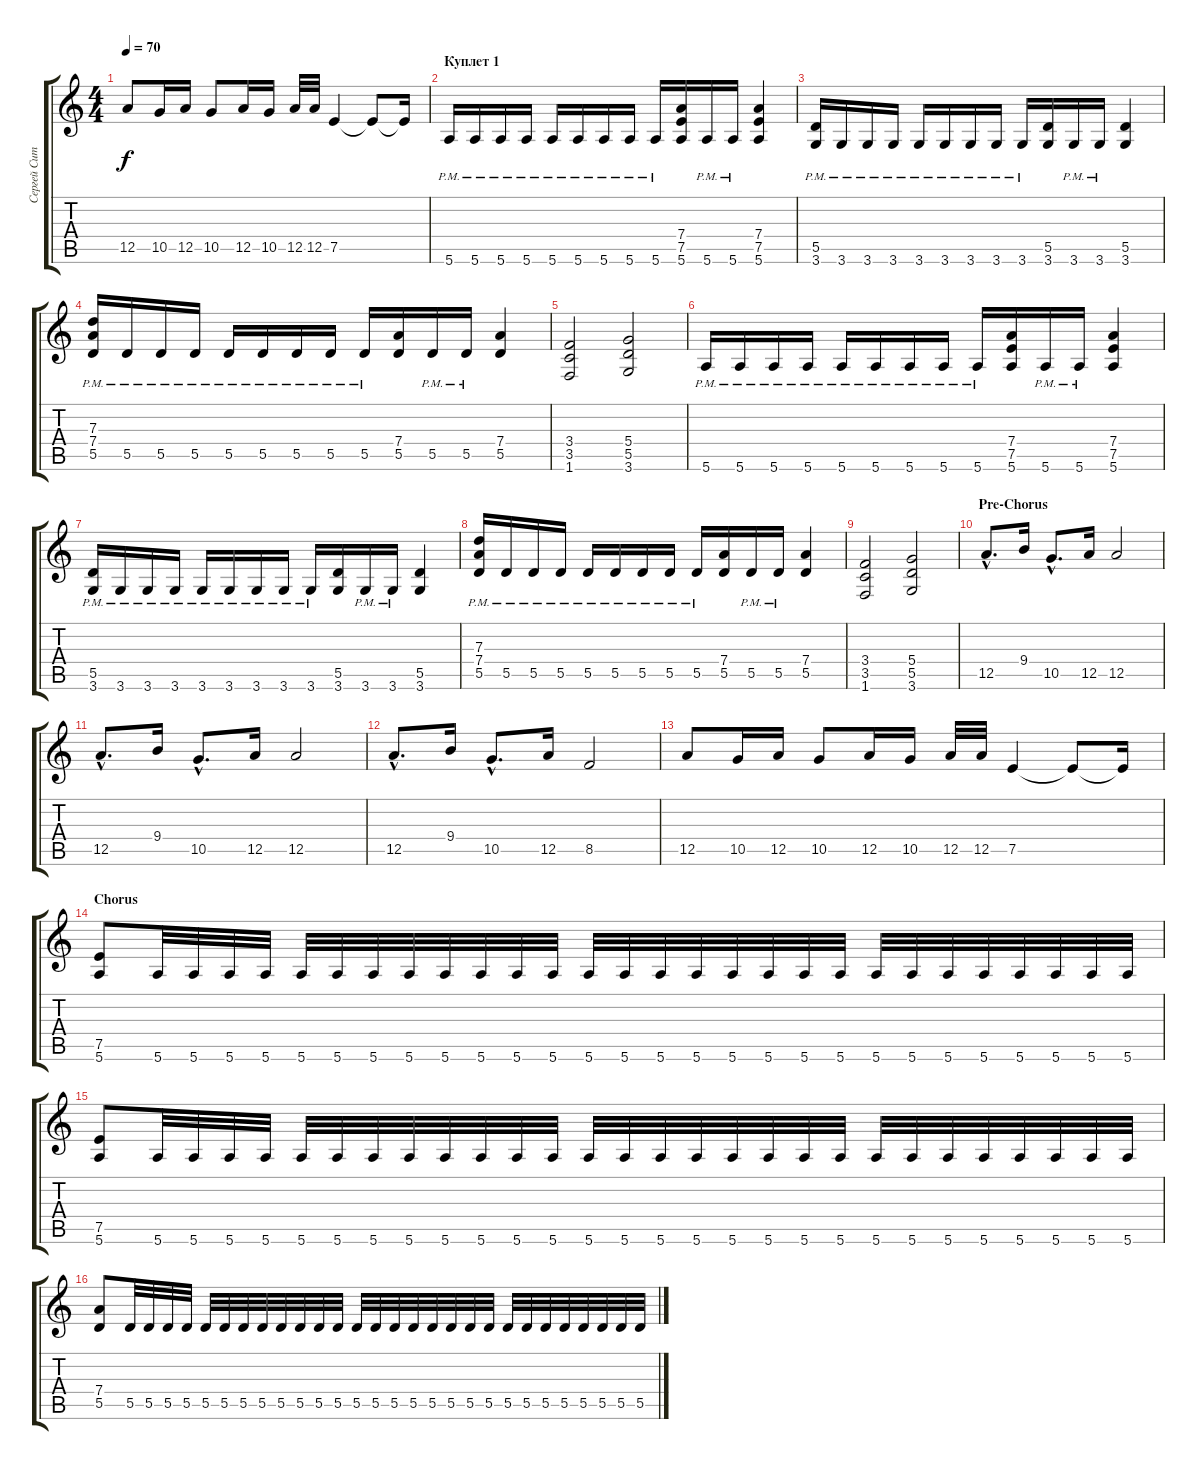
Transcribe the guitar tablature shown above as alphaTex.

\track ("Сергей Ситников" "Сергей Сит") {instrument overdrivenguitar}
\staff {score tabs}
\tuning (E4 B3 G3 D3 A2 E2) {hide}
\ts (4 4)
\tempo 70
\clef g2
\ks c
12.5.8{dy f} 10.5.16 12.5.16 10.5.8 12.5.16 10.5.16 12.5.32 12.5.32 7.5.4 7.5{t}.8 7.5{t}.16 |
\section ("" "Куплет 1")
5.6{pm}.16{instrument distortionguitar} 5.6{pm}.16 5.6{pm}.16 5.6{pm}.16 5.6{pm}.16 5.6{pm}.16 5.6{pm}.16 5.6{pm}.16 5.6{pm}.16 (7.4 7.5 5.6).16 5.6{pm}.16 5.6{pm}.16 (7.4 7.5 5.6).4 |
(5.5{pm} 3.6).16 3.6{pm}.16 3.6{pm}.16 3.6{pm}.16 3.6{pm}.16 3.6{pm}.16 3.6{pm}.16 3.6{pm}.16 3.6{pm}.16 (5.5 3.6).16 3.6{pm}.16 3.6{pm}.16 (5.5 3.6).4 |
(7.3{pm} 7.4{pm} 5.5{pm}).16 5.5{pm}.16 5.5{pm}.16 5.5{pm}.16 5.5{pm}.16 5.5{pm}.16 5.5{pm}.16 5.5{pm}.16 5.5{pm}.16 (7.4 5.5).16 5.5{pm}.16 5.5{pm}.16 (7.4 5.5).4 |
(3.4 3.5 1.6).2 (5.4 5.5 3.6).2 |
5.6{pm}.16{instrument distortionguitar} 5.6{pm}.16 5.6{pm}.16 5.6{pm}.16 5.6{pm}.16 5.6{pm}.16 5.6{pm}.16 5.6{pm}.16 5.6{pm}.16 (7.4 7.5 5.6).16 5.6{pm}.16 5.6{pm}.16 (7.4 7.5 5.6).4 |
(5.5{pm} 3.6).16 3.6{pm}.16 3.6{pm}.16 3.6{pm}.16 3.6{pm}.16 3.6{pm}.16 3.6{pm}.16 3.6{pm}.16 3.6{pm}.16 (5.5 3.6).16 3.6{pm}.16 3.6{pm}.16 (5.5 3.6).4 |
(7.3{pm} 7.4{pm} 5.5{pm}).16 5.5{pm}.16 5.5{pm}.16 5.5{pm}.16 5.5{pm}.16 5.5{pm}.16 5.5{pm}.16 5.5{pm}.16 5.5{pm}.16 (7.4 5.5).16 5.5{pm}.16 5.5{pm}.16 (7.4 5.5).4 |
(3.4 3.5 1.6).2 (5.4 5.5 3.6).2 |
\section ("" "Pre-Chorus")
12.5{hac}.8{d balance 16} 9.4.16 10.5{hac}.8{d} 12.5.16 12.5.2 |
12.5{hac}.8{d} 9.4.16 10.5{hac}.8{d} 12.5.16 12.5.2 |
12.5{hac}.8{d} 9.4.16 10.5{hac}.8{d} 12.5.16 8.5.2 |
12.5.8 10.5.16 12.5.16 10.5.8 12.5.16 10.5.16 12.5.32 12.5.32 7.5.4 7.5{t}.8 7.5{t}.16 |
\section ("" "Chorus")
(7.5 5.6).8 5.6.32 5.6.32 5.6.32 5.6.32 5.6.32 5.6.32 5.6.32 5.6.32 5.6.32 5.6.32 5.6.32 5.6.32 5.6.32 5.6.32 5.6.32 5.6.32 5.6.32 5.6.32 5.6.32 5.6.32 5.6.32 5.6.32 5.6.32 5.6.32 5.6.32 5.6.32 5.6.32 5.6.32 |
(7.5 5.6).8 5.6.32 5.6.32 5.6.32 5.6.32 5.6.32 5.6.32 5.6.32 5.6.32 5.6.32 5.6.32 5.6.32 5.6.32 5.6.32 5.6.32 5.6.32 5.6.32 5.6.32 5.6.32 5.6.32 5.6.32 5.6.32 5.6.32 5.6.32 5.6.32 5.6.32 5.6.32 5.6.32 5.6.32 |
(7.4 5.5).8 5.5.32 5.5.32 5.5.32 5.5.32 5.5.32 5.5.32 5.5.32 5.5.32 5.5.32 5.5.32 5.5.32 5.5.32 5.5.32 5.5.32 5.5.32 5.5.32 5.5.32 5.5.32 5.5.32 5.5.32 5.5.32 5.5.32 5.5.32 5.5.32 5.5.32 5.5.32 5.5.32 5.5.32
